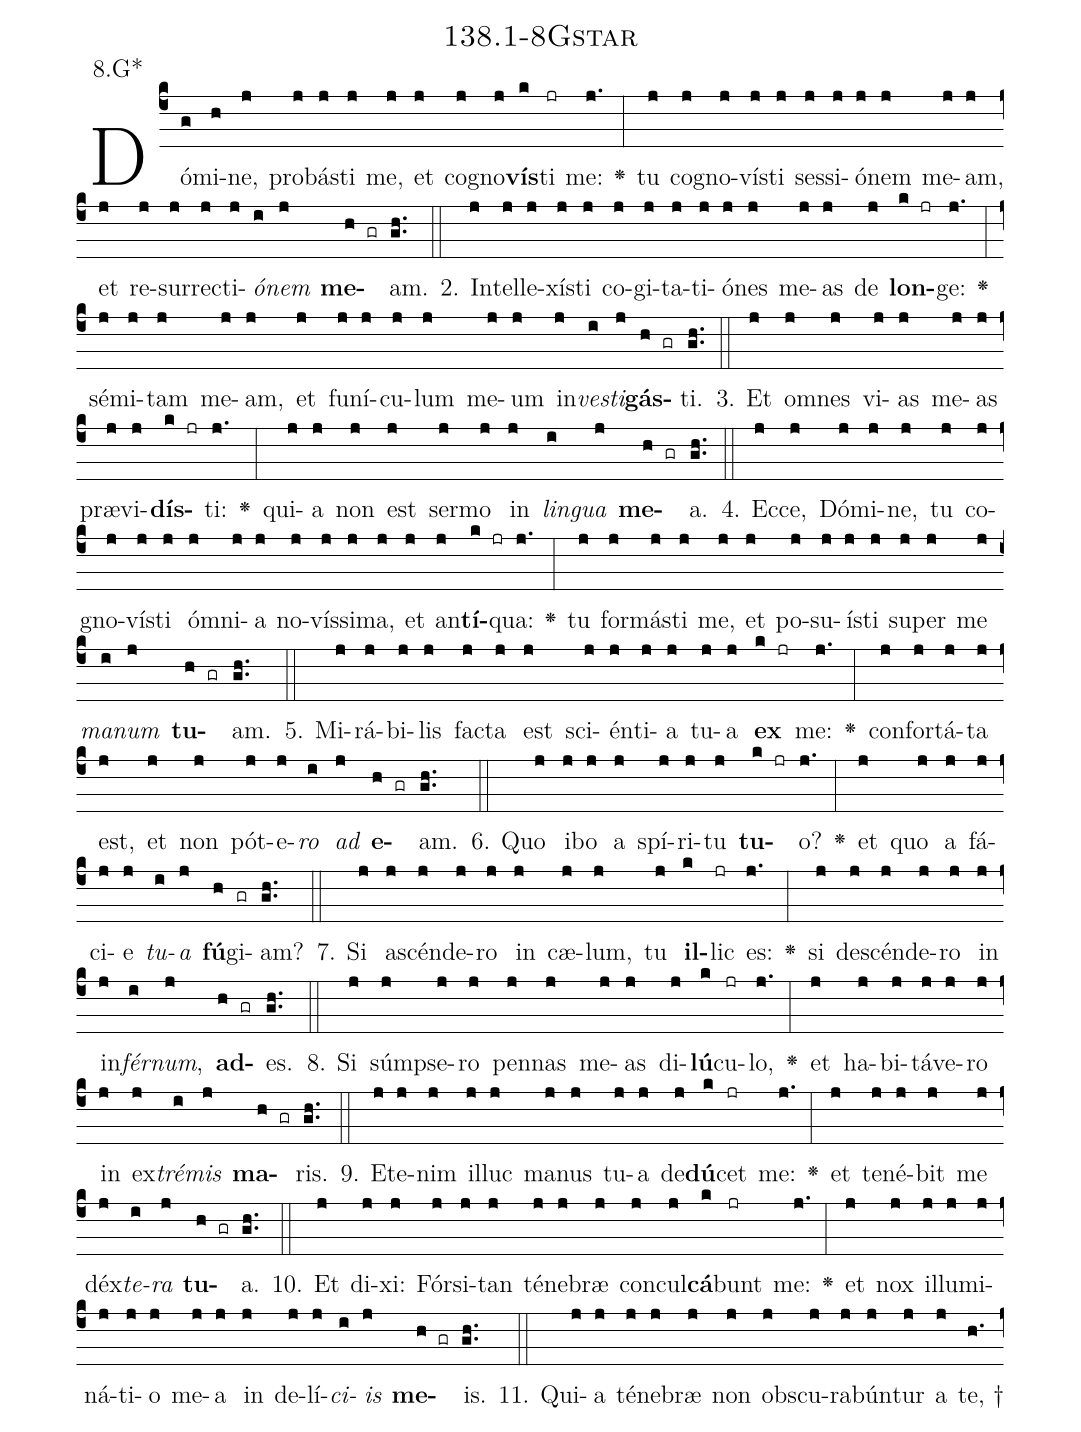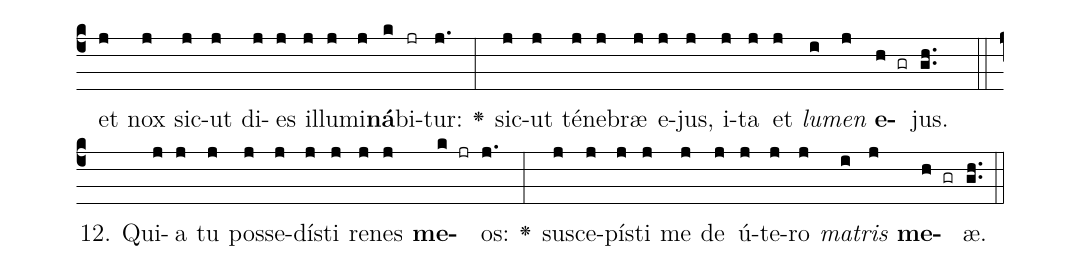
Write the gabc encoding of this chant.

name: 138.1-8Gstar;
annotation: 8.G*;
%%
(c4)Dó(g)mi(h)ne,(j) pro(j)bás(j)ti(j) me,(j) et(j) co(j)gno(j)<b>vís</b>(k)ti(jr) me:(j.) <v>\greheightstar</v>(:) tu(j) co(j)gno(j)vís(j)ti(j) ses(j)si(j)ó(j)nem(j) me(j)am,(j) et(j) re(j)sur(j)rec(j)ti(j)<i>ó</i>(i)<i>nem</i>(j) <b>me</b>(h gr)am.(gh..) (::)
2. In(j)tel(j)le(j)xís(j)ti(j) co(j)gi(j)ta(j)ti(j)ó(j)nes(j) me(j)as(j) de(j) <b>lon</b>(k jr)ge:(j.) <v>\greheightstar</v>(:) sé(j)mi(j)tam(j) me(j)am,(j) et(j) fu(j)ní(j)cu(j)lum(j) me(j)um(j) in(j)<i>ves</i>(i)<i>ti</i>(j)<b>gás</b>(h gr)ti.(gh..) (::)
3. Et(j) om(j)nes(j) vi(j)as(j) me(j)as(j) præ(j)vi(j)<b>dís</b>(k jr)ti:(j.) <v>\greheightstar</v>(:) qui(j)a(j) non(j) est(j) ser(j)mo(j) in(j) <i>lin</i>(i)<i>gua</i>(j) <b>me</b>(h gr)a.(gh..) (::)
4. Ec(j)ce,(j) Dó(j)mi(j)ne,(j) tu(j) co(j)gno(j)vís(j)ti(j) óm(j)ni(j)a(j) no(j)vís(j)si(j)ma,(j) et(j) an(j)<b>tí</b>(k jr)qua:(j.) <v>\greheightstar</v>(:) tu(j) for(j)más(j)ti(j) me,(j) et(j) po(j)su(j)ís(j)ti(j) su(j)per(j) me(j) <i>ma</i>(i)<i>num</i>(j) <b>tu</b>(h gr)am.(gh..) (::)
5. Mi(j)rá(j)bi(j)lis(j) fac(j)ta(j) est(j) sci(j)én(j)ti(j)a(j) tu(j)a(j) <b>ex</b>(k jr) me:(j.) <v>\greheightstar</v>(:) con(j)for(j)tá(j)ta(j) est,(j) et(j) non(j) pót(j)e(j)<i>ro</i>(i) <i>ad</i>(j) <b>e</b>(h gr)am.(gh..) (::)
6. Quo(j) i(j)bo(j) a(j) spí(j)ri(j)tu(j) <b>tu</b>(k jr)o?(j.) <v>\greheightstar</v>(:) et(j) quo(j) a(j) fá(j)ci(j)e(j) <i>tu</i>(i)<i>a</i>(j) <b>fú</b>(h)gi(gr)am?(gh..) (::)
7. Si(j) a(j)scén(j)de(j)ro(j) in(j) cæ(j)lum,(j) tu(j) <b>il</b>(k)lic(jr) es:(j.) <v>\greheightstar</v>(:) si(j) de(j)scén(j)de(j)ro(j) in(j) in(j)<i>fér</i>(i)<i>num</i>,(j) <b>ad</b>(h gr)es.(gh..) (::)
8. Si(j) súmp(j)se(j)ro(j) pen(j)nas(j) me(j)as(j) di(j)<b>lú</b>(k)cu(jr)lo,(j.) <v>\greheightstar</v>(:) et(j) ha(j)bi(j)tá(j)ve(j)ro(j) in(j) ex(j)<i>tré</i>(i)<i>mis</i>(j) <b>ma</b>(h gr)ris.(gh..) (::)
9. Et(j)e(j)nim(j) il(j)luc(j) ma(j)nus(j) tu(j)a(j) de(j)<b>dú</b>(k)cet(jr) me:(j.) <v>\greheightstar</v>(:) et(j) te(j)né(j)bit(j) me(j) déx(j)<i>te</i>(i)<i>ra</i>(j) <b>tu</b>(h gr)a.(gh..) (::)
10. Et(j) di(j)xi:(j) Fór(j)si(j)tan(j) té(j)ne(j)bræ(j) con(j)cul(j)<b>cá</b>(k)bunt(jr) me:(j.) <v>\greheightstar</v>(:) et(j) nox(j) il(j)lu(j)mi(j)ná(j)ti(j)o(j) me(j)a(j) in(j) de(j)lí(j)<i>ci</i>(i)<i>is</i>(j) <b>me</b>(h gr)is.(gh..) (::)
11. Qui(j)a(j) té(j)ne(j)bræ(j) non(j) obs(j)cu(j)ra(j)bún(j)tur(j) a(j) te, †(h.) et(j) nox(j) sic(j)ut(j) di(j)es(j) il(j)lu(j)mi(j)<b>ná</b>(k)bi(jr)tur:(j.) <v>\greheightstar</v>(:) sic(j)ut(j) té(j)ne(j)bræ(j) e(j)jus,(j) i(j)ta(j) et(j) <i>lu</i>(i)<i>men</i>(j) <b>e</b>(h gr)jus.(gh..) (::)
12. Qui(j)a(j) tu(j) pos(j)se(j)dís(j)ti(j) re(j)nes(j) <b>me</b>(k jr)os:(j.) <v>\greheightstar</v>(:) su(j)sce(j)pís(j)ti(j) me(j) de(j) ú(j)te(j)ro(j) <i>ma</i>(i)<i>tris</i>(j) <b>me</b>(h gr)æ.(gh..) (::)
